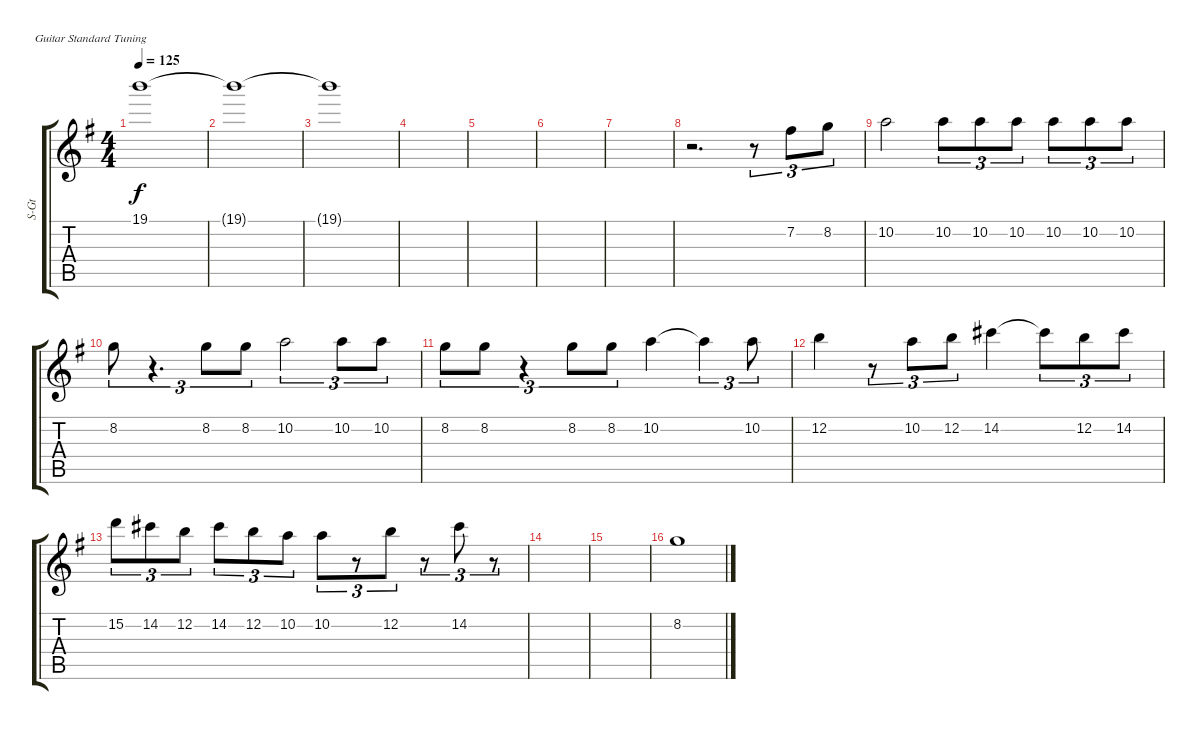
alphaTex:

\defaultSystemsLayout 4
\bracketExtendMode groupsimilarinstruments
\otherSystemsTrackNameOrientation horizontal
\track ("Lead string 03" "S-Gt") {instrument acousticguitarsteel}
\staff {score tabs}
\tuning (E4 B3 G3 D3 A2 E2)
\ts (4 4)
\tempo 125
\clef g2
\ks g
19.1{acc forcenatural}.1{dy f beam Down} |
19.1{t acc forcenatural}.1{beam Down} |
19.1{t acc forcenatural}.1{beam Down} |
|
|
|
|
r.2{d beam Down} r.8{tu (3 2) beam Down} 7.2{acc #}.8{tu (3 2) beam Down} 8.2{acc forcenatural}.8{tu (3 2) beam Down} |
10.2{acc forcenatural}.2{beam Down} 10.2{acc forcenatural}.8{tu (3 2) beam Down} 10.2{acc forcenatural}.8{tu (3 2) beam Down} 10.2{acc forcenatural}.8{tu (3 2) beam Down} 10.2{acc forcenatural}.8{tu (3 2) beam Down} 10.2{acc forcenatural}.8{tu (3 2) beam Down} 10.2{acc forcenatural}.8{tu (3 2) beam Down} |
8.2{acc forcenatural}.8{tu (3 2) beam Down} r.4{d tu (3 2) beam Down} 8.2{acc forcenatural}.8{tu (3 2) beam Down} 8.2{acc forcenatural}.8{tu (3 2) beam Down} 10.2{acc forcenatural}.2{tu (3 2) beam Down} 10.2{acc forcenatural}.8{tu (3 2) beam Down} 10.2{acc forcenatural}.8{tu (3 2) beam Down} |
8.2{acc forcenatural}.8{tu (3 2) beam Down} 8.2{acc forcenatural}.8{tu (3 2) beam Down} r.4{tu (3 2) beam Down} 8.2{acc forcenatural}.8{tu (3 2) beam Down} 8.2{acc forcenatural}.8{tu (3 2) beam Down} 10.2{acc forcenatural}.4{beam Down} 10.2{t acc forcenatural}.4{tu (3 2) beam Down} 10.2{acc forcenatural}.8{tu (3 2) beam Down} |
12.2{acc forcenatural}.4{beam Down} r.8{tu (3 2) beam Down} 10.2{acc forcenatural}.8{tu (3 2) beam Down} 12.2{acc forcenatural}.8{tu (3 2) beam Down} 14.2{acc #}.4{beam Down} 14.2{t acc #}.8{tu (3 2) beam Down} 12.2{acc forcenatural}.8{tu (3 2) beam Down} 14.2{acc #}.8{tu (3 2) beam Down} |
15.2{acc forcenatural}.8{tu (3 2) beam Down} 14.2{acc #}.8{tu (3 2) beam Down} 12.2{acc forcenatural}.8{tu (3 2) beam Down} 14.2{acc #}.8{tu (3 2) beam Down} 12.2{acc forcenatural}.8{tu (3 2) beam Down} 10.2{acc forcenatural}.8{tu (3 2) beam Down} 10.2{acc forcenatural}.8{tu (3 2) beam Down} r.8{tu (3 2) beam Down} 12.2{acc forcenatural}.8{tu (3 2) beam Down} r.8{tu (3 2) beam Down} 14.2{acc #}.8{tu (3 2) beam Down} r.8{tu (3 2) beam Down} |
|
|
8.2{acc forcenatural}.1{beam Down}
